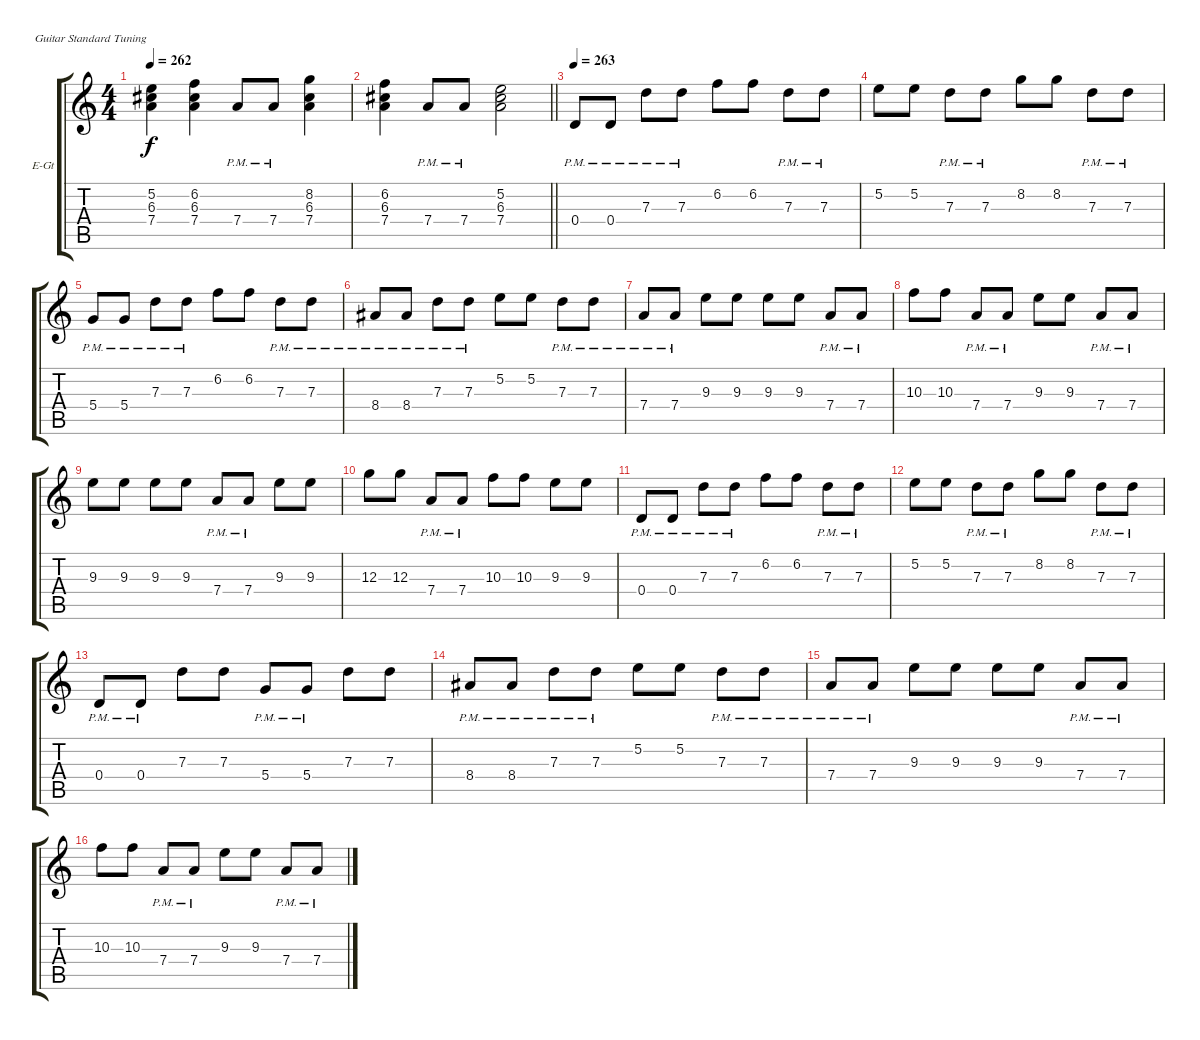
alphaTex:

\bracketExtendMode groupsimilarinstruments
\firstSystemTrackNameOrientation horizontal
\otherSystemsTrackNameOrientation horizontal
\track ("Paul Masvidal" "E-Gt") {instrument distortionguitar}
\staff {score tabs}
\tuning (E4 B3 G3 D3 A2 E2)
\ts (4 4)
\tempo 262
\clef g2
\ks c
(6.3 7.4 5.2).4{dy f} (6.3 7.4 6.2).4 7.4{pm}.8 7.4{pm}.8 (6.3 7.4 8.2).4 |
\barLineRight lightlight
(6.3 7.4 6.2).4 7.4{pm}.8 7.4{pm}.8 (6.3 7.4 5.2).2 |
\tempo 263
0.4{pm}.8 0.4{pm}.8 7.3{pm}.8 7.3{pm}.8 6.2.8 6.2.8 7.3{pm}.8 7.3{pm}.8 |
5.2.8 5.2.8 7.3{pm}.8 7.3{pm}.8 8.2.8 8.2.8 7.3{pm}.8 7.3{pm}.8 |
5.4{pm}.8 5.4{pm}.8 7.3{pm}.8 7.3{pm}.8 6.2.8 6.2.8 7.3{pm}.8 7.3{pm}.8 |
8.4{pm}.8 8.4{pm}.8 7.3{pm}.8 7.3{pm}.8 5.2.8 5.2.8 7.3{pm}.8 7.3{pm}.8 |
7.4{pm}.8 7.4{pm}.8 9.3.8 9.3.8 9.3.8 9.3.8 7.4{pm}.8 7.4{pm}.8 |
10.3.8 10.3.8 7.4{pm}.8 7.4{pm}.8 9.3.8 9.3.8 7.4{pm}.8 7.4{pm}.8 |
9.3.8 9.3.8 9.3.8 9.3.8 7.4{pm}.8 7.4{pm}.8 9.3.8 9.3.8 |
12.3.8 12.3.8 7.4{pm}.8 7.4{pm}.8 10.3.8 10.3.8 9.3.8 9.3.8 |
0.4{pm}.8 0.4{pm}.8 7.3{pm}.8 7.3{pm}.8 6.2.8 6.2.8 7.3{pm}.8 7.3{pm}.8 |
5.2.8 5.2.8 7.3{pm}.8 7.3{pm}.8 8.2.8 8.2.8 7.3{pm}.8 7.3{pm}.8 |
0.4{pm}.8 0.4{pm}.8 7.3.8 7.3.8 5.4{pm}.8 5.4{pm}.8 7.3.8 7.3.8 |
8.4{pm}.8 8.4{pm}.8 7.3{pm}.8 7.3{pm}.8 5.2.8 5.2.8 7.3{pm}.8 7.3{pm}.8 |
7.4{pm}.8 7.4{pm}.8 9.3.8 9.3.8 9.3.8 9.3.8 7.4{pm}.8 7.4{pm}.8 |
10.3.8 10.3.8 7.4{pm}.8 7.4{pm}.8 9.3.8 9.3.8 7.4{pm}.8 7.4{pm}.8
